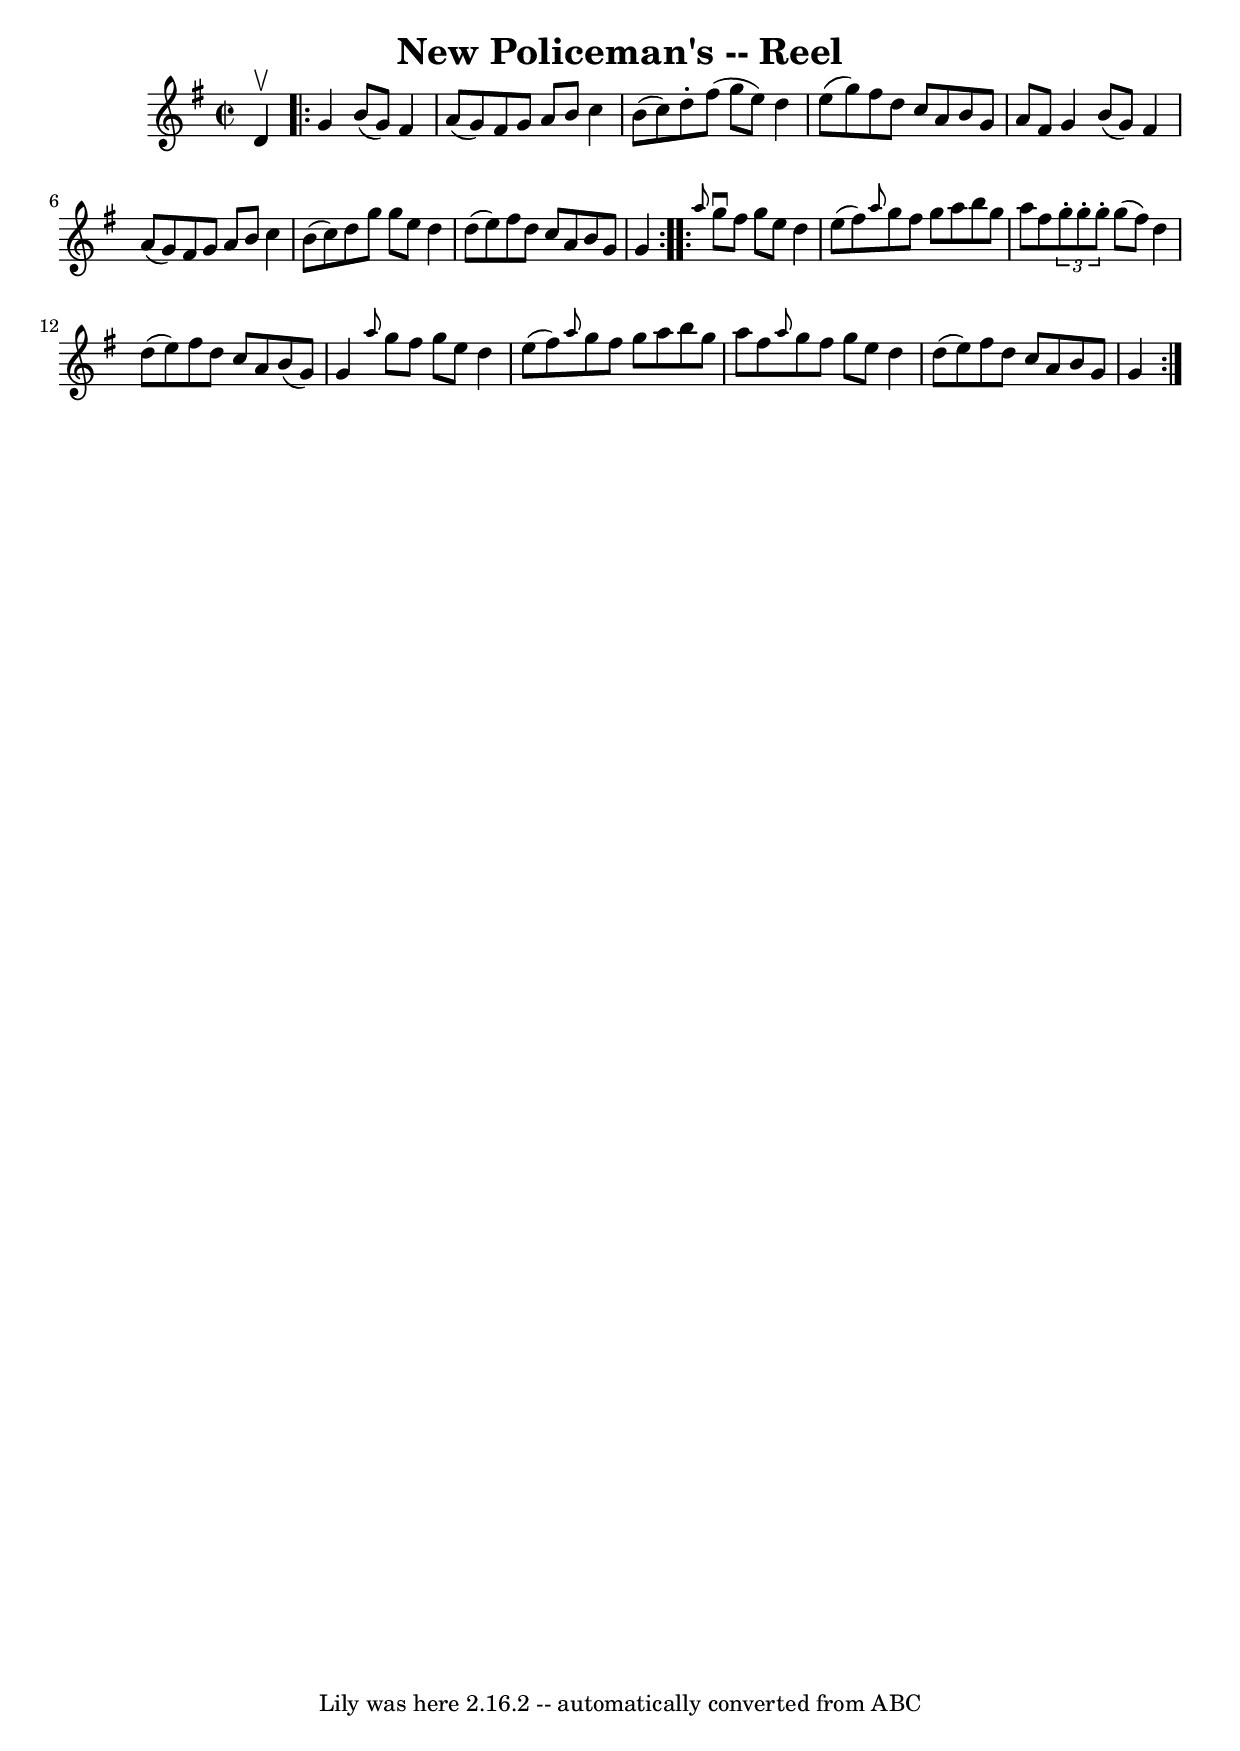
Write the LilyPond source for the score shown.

\version "2.16.2"
\include "Mammoth.ily"
\header {
  %% book = "Ryan's Mammoth Collection"
  crossRefNumber = "1"
  footnotes = "\\\\244\\\\Transcribed by Ray Davies ray:davies99.freeserve.co.uk"
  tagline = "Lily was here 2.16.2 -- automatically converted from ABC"
  title = "New Policeman's -- Reel"

}
voicedefault =  {


  \override Staff.TimeSignature #'style = #'C
  \time 2/2 
  \key g \major
  d'4^\upbow 
  \repeat volta 2 {
    g'4 b'8 (g'8 
    ) fis'4 a'8 (g'8)   |
    fis'8 g'8 a'8 b'8 c''4  
    b'8 (c''8)   |
    d''8 -. fis''8 (g''8 e''8) d''4    
    e''8 (g''8)   |
    fis''8 d''8 c''8 a'8 b'8 g'8    
    a'8 fis'8    |
    g'4 b'8 (g'8) fis'4 a'8 (g'8)  
    |
    fis'8 g'8 a'8 b'8 c''4 b'8 (c''8)   |
    
    d''8 g''8 g''8 e''8 d''4 d''8 (e''8)   |
    fis''8   
    d''8 c''8 a'8 b'8 g'8 g'4    
  }     
  \repeat volta 2 {
    \grace {   
      a''8  
    } g''8^\downbow fis''8 g''8 e''8 d''4 e''8 (fis''8  
    -)   |
    \grace { a''8  
	   } g''8 fis''8 g''8 a''8 b''8    
    g''8 a''8 fis''8    |
    \times 2/3 { g''8 -. g''8 -. g''8 -. 

	       } g''8 (fis''8) d''4 d''8 (e''8)   |
    fis''8 d''8 
    c''8 a'8 b'8 (g'8) g'4    |
    \grace { a''8  
	   }   
    g''8 fis''8 g''8 e''8 d''4 e''8 (fis''8)   |
    
    \grace { a''8  
	   } g''8 fis''8 g''8 a''8 b''8 g''8 a''8    
    fis''8    |
    \grace { a''8  
	   } g''8 fis''8 g''8 e''8 d''4 
    d''8 (e''8)   |
    fis''8 d''8 c''8 a'8 b'8 g'8   
    g'4    
  }   

}

\score{
  <<

    \context Staff="default"
    {
      \voicedefault 
      
    }

  >>
  \layout {
    
  }
  \midi {
  }

}
